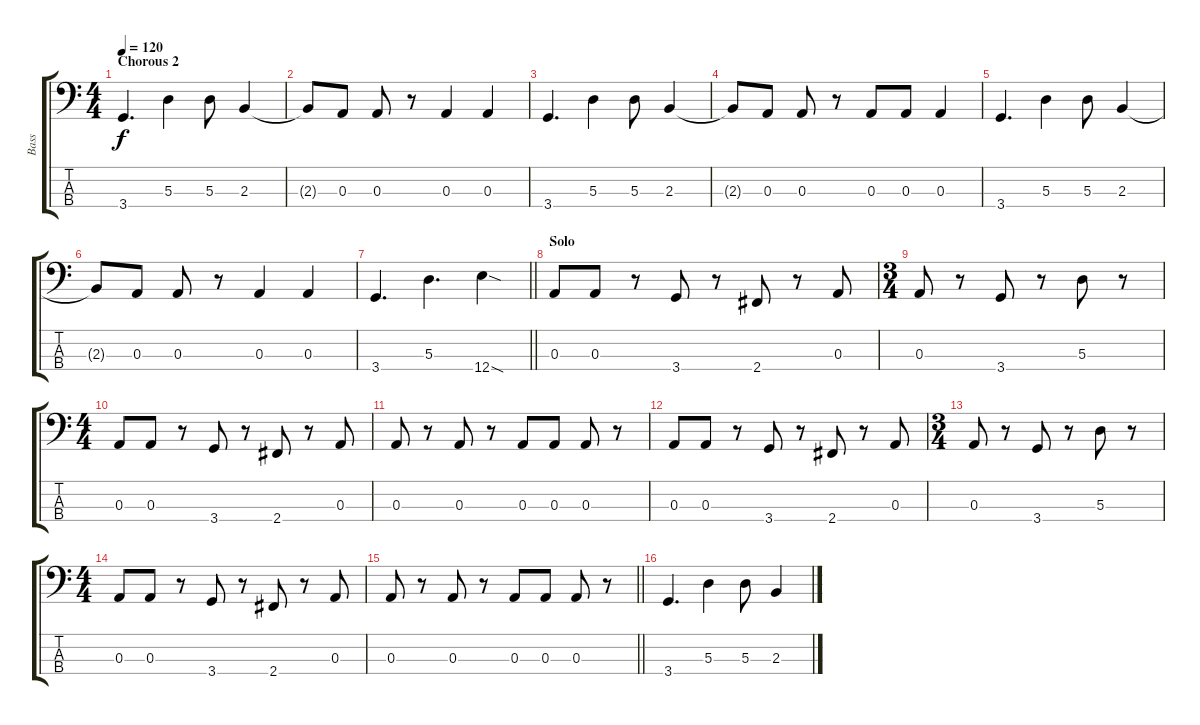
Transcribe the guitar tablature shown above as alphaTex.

\track ("Bass" "Bass") {instrument electricbassfinger}
\staff {score tabs}
\tuning (G2 D2 A1 E1) {hide}
\ts (4 4)
\section ("" "Chorous 2")
\tempo 120
\clef f4
\ks c
3.4.4{d dy f} 5.3.4 5.3.8 2.3.4 |
2.3{t}.8 0.3.8 0.3.8 r.8 0.3.4 0.3.4 |
3.4.4{d} 5.3.4 5.3.8 2.3.4 |
2.3{t}.8 0.3.8 0.3.8 r.8 0.3.8 0.3.8 0.3.4 |
3.4.4{d} 5.3.4 5.3.8 2.3.4 |
2.3{t}.8 0.3.8 0.3.8 r.8 0.3.4 0.3.4 |
\barLineRight lightlight
3.4.4{d} 5.3.4{d} 12.4{sod}.4 |
\section ("" "Solo")
0.3.8 0.3.8 r.8 3.4.8 r.8 2.4.8 r.8 0.3.8 |
\ts (3 4)
0.3.8 r.8 3.4.8 r.8 5.3.8 r.8 |
\ts (4 4)
0.3.8 0.3.8 r.8 3.4.8 r.8 2.4.8 r.8 0.3.8 |
0.3.8 r.8 0.3.8 r.8 0.3.8 0.3.8 0.3.8 r.8 |
0.3.8 0.3.8 r.8 3.4.8 r.8 2.4.8 r.8 0.3.8 |
\ts (3 4)
0.3.8 r.8 3.4.8 r.8 5.3.8 r.8 |
\ts (4 4)
0.3.8 0.3.8 r.8 3.4.8 r.8 2.4.8 r.8 0.3.8 |
\barLineRight lightlight
0.3.8 r.8 0.3.8 r.8 0.3.8 0.3.8 0.3.8 r.8 |
\section ("" "")
3.4.4{d} 5.3.4 5.3.8 2.3.4
